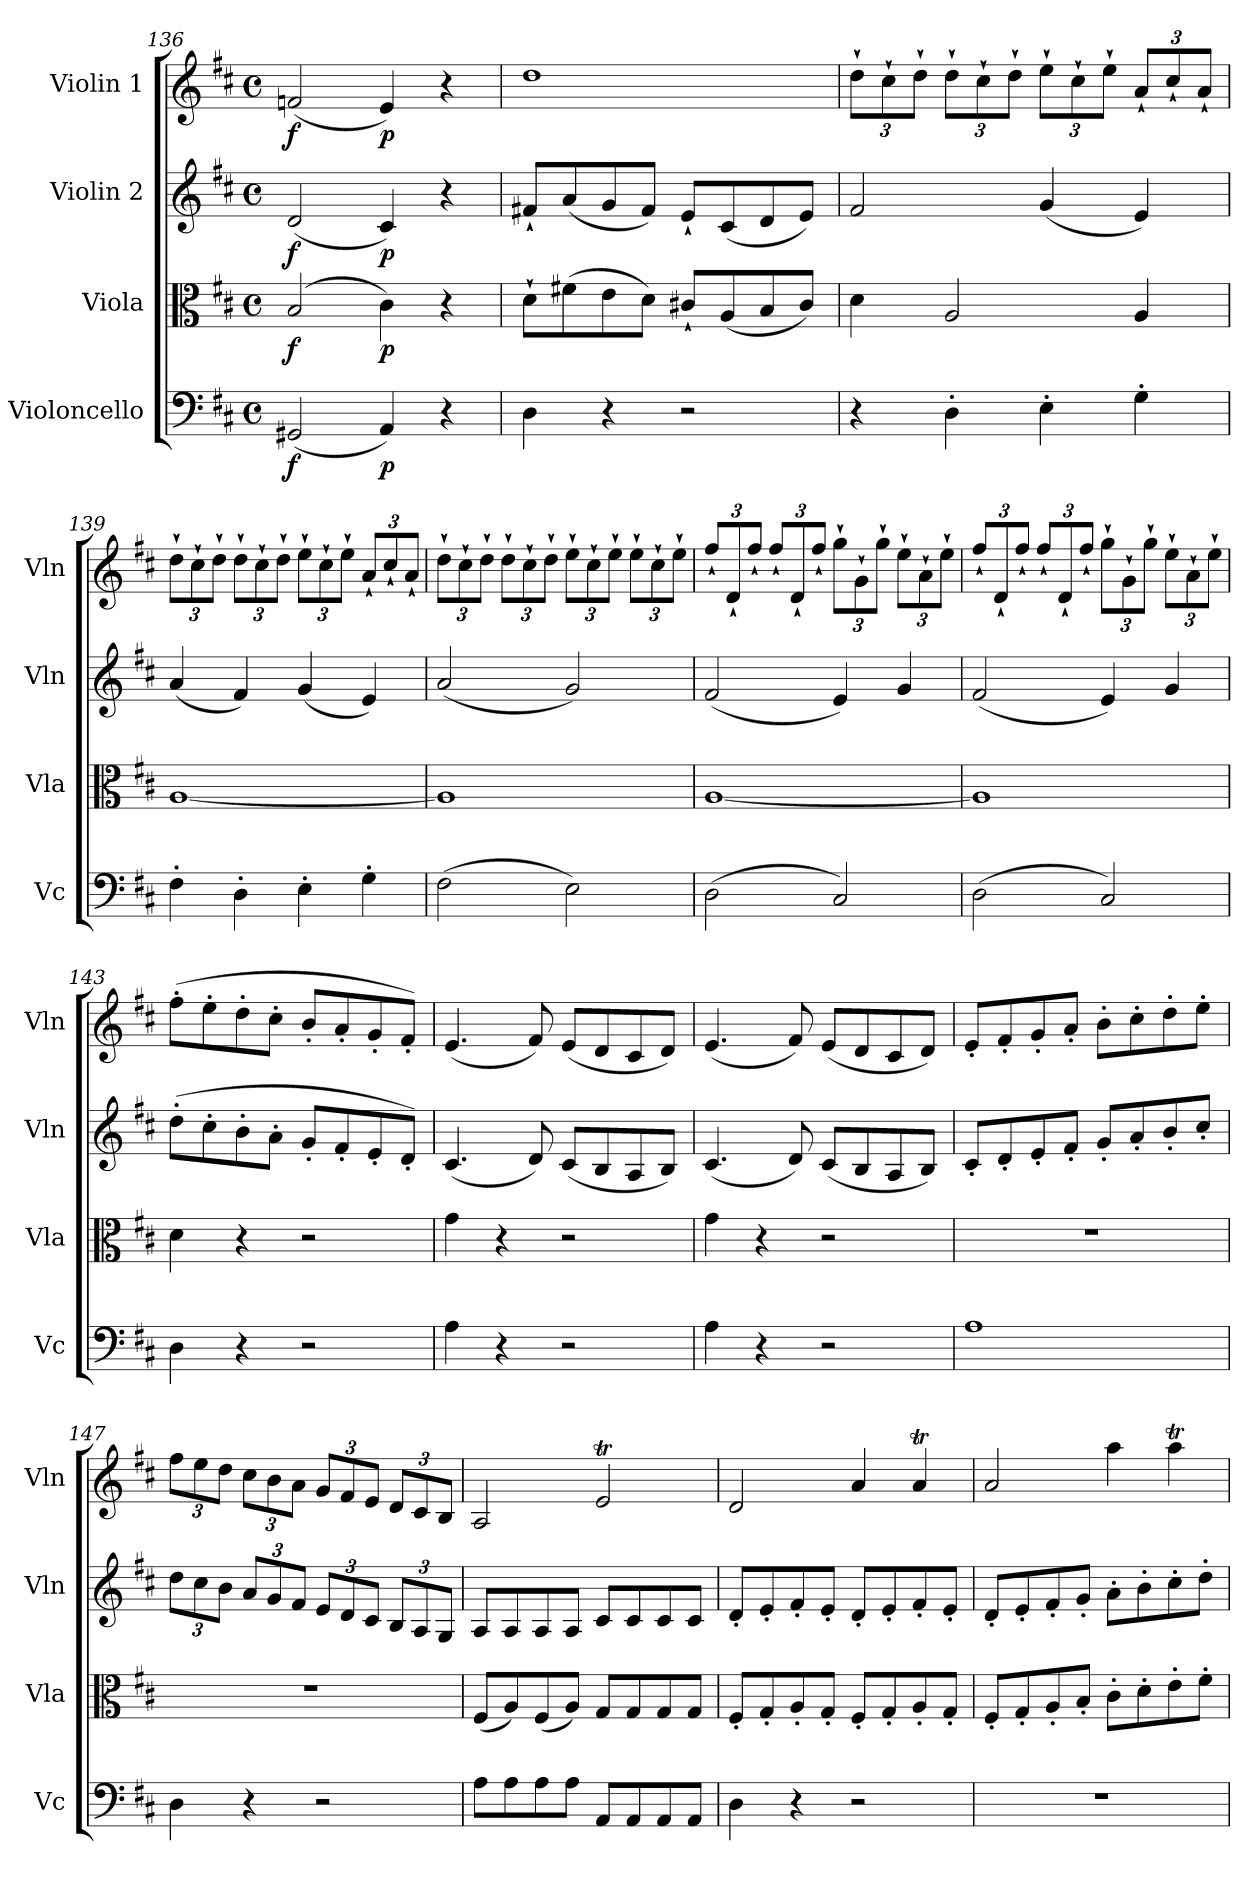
**kern	**dynam	**kern	**dynam	**kern	**dynam	**kern	**dynam
*part4	*part4	*part3	*part3	*part2	*part2	*part1	*part1
*staff4	*staff4	*staff3	*staff3	*staff2	*staff2	*staff1	*staff1
*I"Violoncello	*	*I"Viola	*	*I"Violin 2	*	*I"Violin 1	*
*I'Vc	*	*I'Vla	*	*I'Vln	*	*I'Vln	*
*clefF4	*	*clefC3	*	*clefG2	*	*clefG2	*
*k[f#c#]	*	*k[f#c#]	*	*k[f#c#]	*	*k[f#c#]	*
*M4/4	*	*M4/4	*	*M4/4	*	*M4/4	*
*met(c)	*	*met(c)	*	*met(c)	*	*met(c)	*
=136	=136	=136	=136	=136	=136	=136	=136
!	!LO:DY:b	!	!LO:DY:b	!	!LO:DY:b	!	!LO:DY:b
(2GG#X/	f	(>2B/	f	(2d/	f	(2fn/	f
!	!LO:DY:b	!	!LO:DY:b	!	!LO:DY:b	!	!LO:DY:b
4AA/)	p	4c#\)	p	4c#/)	p	4e/)	p
4r	.	4r	.	4r	.	4r	.
=137	=137	=137	=137	=137	=137	=137	=137
4D\	.	8d`\L	.	8f#X`/L	.	1dd	.
.	.	(8f#X\	.	(8a/	.	.	.
4r	.	8e\	.	8g/	.	.	.
.	.	8d\J)	.	8f#/J)	.	.	.
2r	.	8c#X`/L	.	8e`/L	.	.	.
.	.	(8A/	.	(8c#/	.	.	.
.	.	8B/	.	8d/	.	.	.
.	.	8c#/J)	.	8e/J)	.	.	.
=138	=138	=138	=138	=138	=138	=138	=138
*	*	*	*	*	*	*Xbrackettup	*
4r	.	4d\	.	2f#/	.	12dd`\L	.
.	.	.	.	.	.	12cc#`\	.
.	.	.	.	.	.	12dd`\J	.
4D'\	.	2A/	.	.	.	12dd`\L	.
.	.	.	.	.	.	12cc#`\	.
.	.	.	.	.	.	12dd`\J	.
4E'\	.	.	.	(4g/	.	12ee`\L	.
.	.	.	.	.	.	12cc#`\	.
.	.	.	.	.	.	12ee`\J	.
4G'\	.	4A/	.	4e/)	.	12a`/L	.
.	.	.	.	.	.	12cc#`/	.
.	.	.	.	.	.	12a`/J	.
!!LO:LB:g=z
=139	=139	=139	=139	=139	=139	=139	=139
4F#'\	.	[<1A	.	(4a/	.	12dd`\L	.
.	.	.	.	.	.	12cc#`\	.
.	.	.	.	.	.	12dd`\J	.
4D'\	.	.	.	4f#/)	.	12dd`\L	.
.	.	.	.	.	.	12cc#`\	.
.	.	.	.	.	.	12dd`\J	.
4E'\	.	.	.	(4g/	.	12ee`\L	.
.	.	.	.	.	.	12cc#`\	.
.	.	.	.	.	.	12ee`\J	.
4G'\	.	.	.	4e/)	.	12a`/L	.
.	.	.	.	.	.	12cc#`/	.
.	.	.	.	.	.	12a`/J	.
=140	=140	=140	=140	=140	=140	=140	=140
(>2F#\	.	1A]	.	(2a/	.	12dd`\L	.
.	.	.	.	.	.	12cc#`\	.
.	.	.	.	.	.	12dd`\J	.
.	.	.	.	.	.	12dd`\L	.
.	.	.	.	.	.	12cc#`\	.
.	.	.	.	.	.	12dd`\J	.
2E\)	.	.	.	2g/)	.	12ee`\L	.
.	.	.	.	.	.	12cc#`\	.
.	.	.	.	.	.	12ee`\J	.
.	.	.	.	.	.	12ee`\L	.
.	.	.	.	.	.	12cc#`\	.
.	.	.	.	.	.	12ee`\J	.
=141	=141	=141	=141	=141	=141	=141	=141
(>2D\	.	[<1A	.	(2f#/	.	12ff#`/L	.
.	.	.	.	.	.	12d`/	.
.	.	.	.	.	.	12ff#`/J	.
.	.	.	.	.	.	12ff#`/L	.
.	.	.	.	.	.	12d`/	.
.	.	.	.	.	.	12ff#`/J	.
2C#/)	.	.	.	4e/)	.	12gg`\L	.
.	.	.	.	.	.	12g`\	.
.	.	.	.	.	.	12gg`\J	.
.	.	.	.	4g/	.	12ee`\L	.
.	.	.	.	.	.	12a`\	.
.	.	.	.	.	.	12ee`\J	.
!!LO:LB:g=z
=142	=142	=142	=142	=142	=142	=142	=142
(>2D\	.	1A]	.	(2f#/	.	12ff#`/L	.
.	.	.	.	.	.	12d`/	.
.	.	.	.	.	.	12ff#`/J	.
.	.	.	.	.	.	12ff#`/L	.
.	.	.	.	.	.	12d`/	.
.	.	.	.	.	.	12ff#`/J	.
2C#/)	.	.	.	4e/)	.	12gg`\L	.
.	.	.	.	.	.	12g`\	.
.	.	.	.	.	.	12gg`\J	.
.	.	.	.	4g/	.	12ee`\L	.
.	.	.	.	.	.	12a`\	.
.	.	.	.	.	.	12ee`\J	.
=143	=143	=143	=143	=143	=143	=143	=143
4D\	.	4d\	.	(8dd'\L	.	(>8ff#'\L	.
.	.	.	.	8cc#'\	.	8ee'\	.
4r	.	4r	.	8b'\	.	8dd'\	.
.	.	.	.	8a'\J	.	8cc#'\J	.
2r	.	2r	.	8g'/L	.	8b'/L	.
.	.	.	.	8f#'/	.	8a'/	.
.	.	.	.	8e'/	.	8g'/	.
.	.	.	.	8d'/J)	.	8f#'/J)	.
=144	=144	=144	=144	=144	=144	=144	=144
4A\	.	4g\	.	(4.c#/	.	(4.e/	.
4r	.	4r	.	.	.	.	.
.	.	.	.	8d/)	.	8f#/)	.
2r	.	2r	.	(8c#/L	.	(<8e/L	.
.	.	.	.	8B/	.	8d/	.
.	.	.	.	8A/	.	8c#/	.
.	.	.	.	8B/J)	.	8d/J)	.
=145	=145	=145	=145	=145	=145	=145	=145
4A\	.	4g\	.	(4.c#/	.	(4.e/	.
4r	.	4r	.	.	.	.	.
.	.	.	.	8d/)	.	8f#/)	.
2r	.	2r	.	(8c#/L	.	(<8e/L	.
.	.	.	.	8B/	.	8d/	.
.	.	.	.	8A/	.	8c#/	.
.	.	.	.	8B/J)	.	8d/J)	.
!!LO:LB:g=z
=146	=146	=146	=146	=146	=146	=146	=146
1A	.	1r	.	8c#'/L	.	8e'/L	.
.	.	.	.	8d'/	.	8f#'/	.
.	.	.	.	8e'/	.	8g'/	.
.	.	.	.	8f#'/J	.	8a'/J	.
.	.	.	.	8g'/L	.	8b'\L	.
.	.	.	.	8a'/	.	8cc#'\	.
.	.	.	.	8b'/	.	8dd'\	.
.	.	.	.	8cc#'/J	.	8ee'\J	.
=147	=147	=147	=147	=147	=147	=147	=147
*	*	*	*	*Xbrackettup	*	*	*
4D\	.	1r	.	12dd\L	.	12ff#\L	.
.	.	.	.	12cc#\	.	12ee\	.
.	.	.	.	12b\J	.	12dd\J	.
4r	.	.	.	12a/L	.	12cc#\L	.
.	.	.	.	12g/	.	12b\	.
.	.	.	.	12f#/J	.	12a\J	.
2r	.	.	.	12e/L	.	12g/L	.
.	.	.	.	12d/	.	12f#/	.
.	.	.	.	12c#/J	.	12e/J	.
.	.	.	.	12B/L	.	12d/L	.
.	.	.	.	12A/	.	12c#/	.
.	.	.	.	12G/J	.	12B/J	.
=148	=148	=148	=148	=148	=148	=148	=148
8A\L	.	(8F#/L	.	8A/L	.	2A/	.
8A\	.	8A/)	.	8A/	.	.	.
8A\	.	(8F#/	.	8A/	.	.	.
8A\J	.	8A/J)	.	8A/J	.	.	.
8AA/L	.	8G/L	.	8c#/L	.	2eT/	.
8AA/	.	8G/	.	8c#/	.	.	.
8AA/	.	8G/	.	8c#/	.	.	.
8AA/J	.	8G/J	.	8c#/J	.	.	.
=149	=149	=149	=149	=149	=149	=149	=149
4D\	.	8F#'/L	.	8d'/L	.	2d/	.
.	.	8G'/	.	8e'/	.	.	.
4r	.	8A'/	.	8f#'/	.	.	.
.	.	8G'/J	.	8e'/J	.	.	.
2r	.	8F#'/L	.	8d'/L	.	4a/	.
.	.	8G'/	.	8e'/	.	.	.
.	.	8A'/	.	8f#'/	.	4aT/	.
.	.	8G'/J	.	8e'/J	.	.	.
!!LO:PB:g=z
=150	=150	=150	=150	=150	=150	=150	=150
1r	.	8F#'/L	.	8d'/L	.	2a/	.
.	.	8G'/	.	8e'/	.	.	.
.	.	8A'/	.	8f#'/	.	.	.
.	.	8B'/J	.	8g'/J	.	.	.
.	.	8c#'\L	.	8a'\L	.	4aa\	.
.	.	8d'\	.	8b'\	.	.	.
.	.	8e'\	.	8cc#'\	.	4aaT\	.
.	.	8f#'\J	.	8dd'\J	.	.	.
=	=	=	=	=	=	=	=
*-	*-	*-	*-	*-	*-	*-	*-
